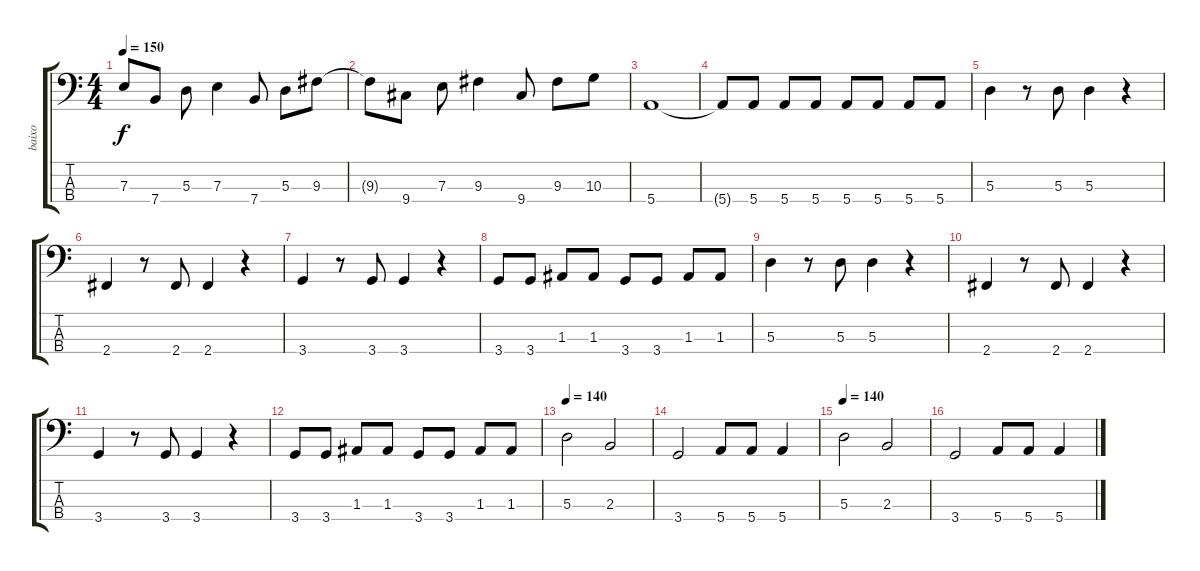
\track ("baixo" "baixo") {instrument electricbassfinger}
\staff {score tabs}
\tuning (G2 D2 A1 E1) {hide}
\ts (4 4)
\tempo 150
\clef f4
\ks c
7.3.8{dy f} 7.4.8 5.3.8 7.3.4 7.4.8 5.3.8 9.3.8 |
9.3{t}.8 9.4.8 7.3.8 9.3.4 9.4.8 9.3.8 10.3.8 |
5.4.1 |
5.4{t}.8 5.4.8 5.4.8 5.4.8 5.4.8 5.4.8 5.4.8 5.4.8 |
5.3.4 r.8 5.3.8 5.3.4 r.4 |
2.4.4 r.8 2.4.8 2.4.4 r.4 |
3.4.4 r.8 3.4.8 3.4.4 r.4 |
3.4.8 3.4.8 1.3.8 1.3.8 3.4.8 3.4.8 1.3.8 1.3.8 |
5.3.4 r.8 5.3.8 5.3.4 r.4 |
2.4.4 r.8 2.4.8 2.4.4 r.4 |
3.4.4 r.8 3.4.8 3.4.4 r.4 |
3.4.8 3.4.8 1.3.8 1.3.8 3.4.8 3.4.8 1.3.8 1.3.8 |
\tempo 140
5.3.2 2.3.2 |
3.4.2 5.4.8 5.4.8 5.4.4 |
\tempo 140
5.3.2 2.3.2 |
3.4.2 5.4.8 5.4.8 5.4.4
